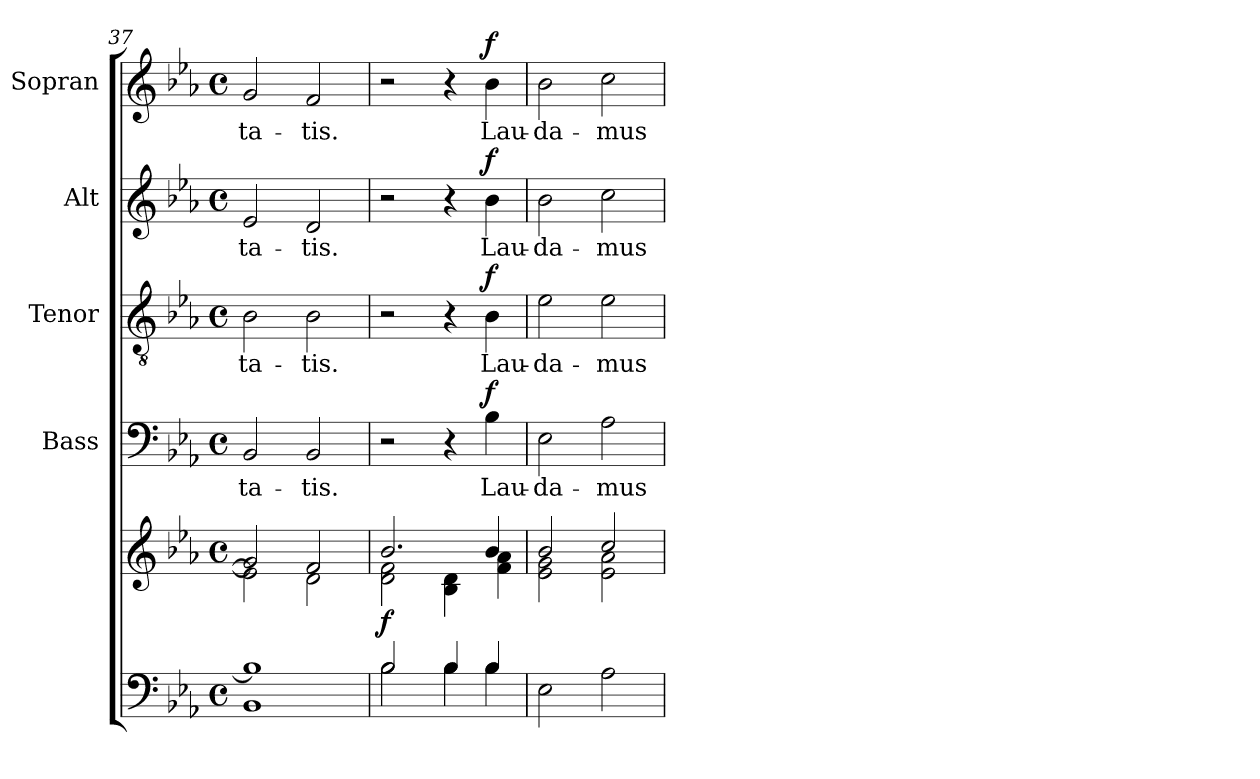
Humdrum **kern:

**kern	**kern	**dynam	**kern	**text	**dynam	**kern	**text	**dynam	**kern	**text	**dynam	**kern	**text	**dynam
*part5	*part5	*part5	*part4	*part4	*part4	*part3	*part3	*part3	*part2	*part2	*part2	*part1	*part1	*part1
*staff6	*staff5	*staff5/6	*staff4	*staff4	*staff4	*staff3	*staff3	*staff3	*staff2	*staff2	*staff2	*staff1	*staff1	*staff1
*	*	*	*I"Bass	*	*	*I"Tenor	*	*	*I"Alt	*	*	*I"Sopran	*	*
*	*	*	*I'B.	*	*	*I'T.	*	*	*I'A.	*	*	*I'S.	*	*
*clefF4	*clefG2	*	*clefF4	*	*	*clefGv2	*	*	*clefG2	*	*	*clefG2	*	*
*k[b-e-a-]	*k[b-e-a-]	*	*k[b-e-a-]	*	*	*k[b-e-a-]	*	*	*k[b-e-a-]	*	*	*k[b-e-a-]	*	*
*E-:	*E-:	*	*E-:	*	*	*E-:	*	*	*E-:	*	*	*E-:	*	*
*M4/4	*M4/4	*	*M4/4	*	*	*M4/4	*	*	*M4/4	*	*	*M4/4	*	*
*met(c)	*met(c)	*	*met(c)	*	*	*met(c)	*	*	*met(c)	*	*	*met(c)	*	*
=37	=37	=37	=37	=37	=37	=37	=37	=37	=37	=37	=37	=37	=37	=37
*^	*^	*	*	*	*	*	*	*	*	*	*	*	*	*
!	!	!	!	!	!	!LO:LY:b	!	!	!LO:LY:b	!	!	!LO:LY:b	!	!	!LO:LY:b	!
1B-]	1BB-	2g/]	2e-\]	.	2BB-/	-ta-	.	2B-\	-ta-	.	2e-/	-ta-	.	2g/	-ta-	.
!	!	!	!	!	!	!LO:LY:b	!	!	!LO:LY:b	!	!	!LO:LY:b	!	!	!LO:LY:b	!
.	.	2f/	2d\	.	2BB-/	-tis.	.	2B-\	-tis.	.	2d/	-tis.	.	2f/	-tis.	.
!!LO:PB:g=z
=38	=38	=38	=38	=38	=38	=38	=38	=38	=38	=38	=38	=38	=38	=38	=38	=38
!	!	!	!	!LO:DY:b	!	!	!	!	!	!	!	!	!	!	!	!
2B-/	2B-\	2.b-/	2d\ 2f\	f	2r	.	.	2r	.	.	2r	.	.	2r	.	.
4B-/	4B-\	.	4B-\ 4d\	.	4r	.	.	4r	.	.	4r	.	.	4r	.	.
!	!	!	!	!	!	!LO:LY:b	!LO:DY:a	!	!LO:LY:b	!LO:DY:a	!	!LO:LY:b	!LO:DY:a	!	!LO:LY:b	!LO:DY:a
4B-/	4B-\	4b-/	4f\ 4a-\	.	4B-\	Lau-	f	4B-\	Lau-	f	4b-\	Lau-	f	4b-\	Lau-	f
=39	=39	=39	=39	=39	=39	=39	=39	=39	=39	=39	=39	=39	=39	=39	=39	=39
!	!	!	!	!	!	!LO:LY:b	!	!	!LO:LY:b	!	!	!LO:LY:b	!	!	!LO:LY:b	!
*v	*v	*	*	*	*	*	*	*	*	*	*	*	*	*	*	*
2E-\	2b-/	2e-\ 2g\	.	2E-\	-da-	.	2e-\	-da-	.	2b-\	-da-	.	2b-\	-da-	.
!	!	!	!	!	!LO:LY:b	!	!	!LO:LY:b	!	!	!LO:LY:b	!	!	!LO:LY:b	!
2A-\	2cc/	2e-\ 2a-\	.	2A-\	-mus	.	2e-\	-mus	.	2cc\	-mus	.	2cc\	-mus	.
*	*v	*v	*	*	*	*	*	*	*	*	*	*	*	*	*
=	=	=	=	=	=	=	=	=	=	=	=	=	=	=
*-	*-	*-	*-	*-	*-	*-	*-	*-	*-	*-	*-	*-	*-	*-
